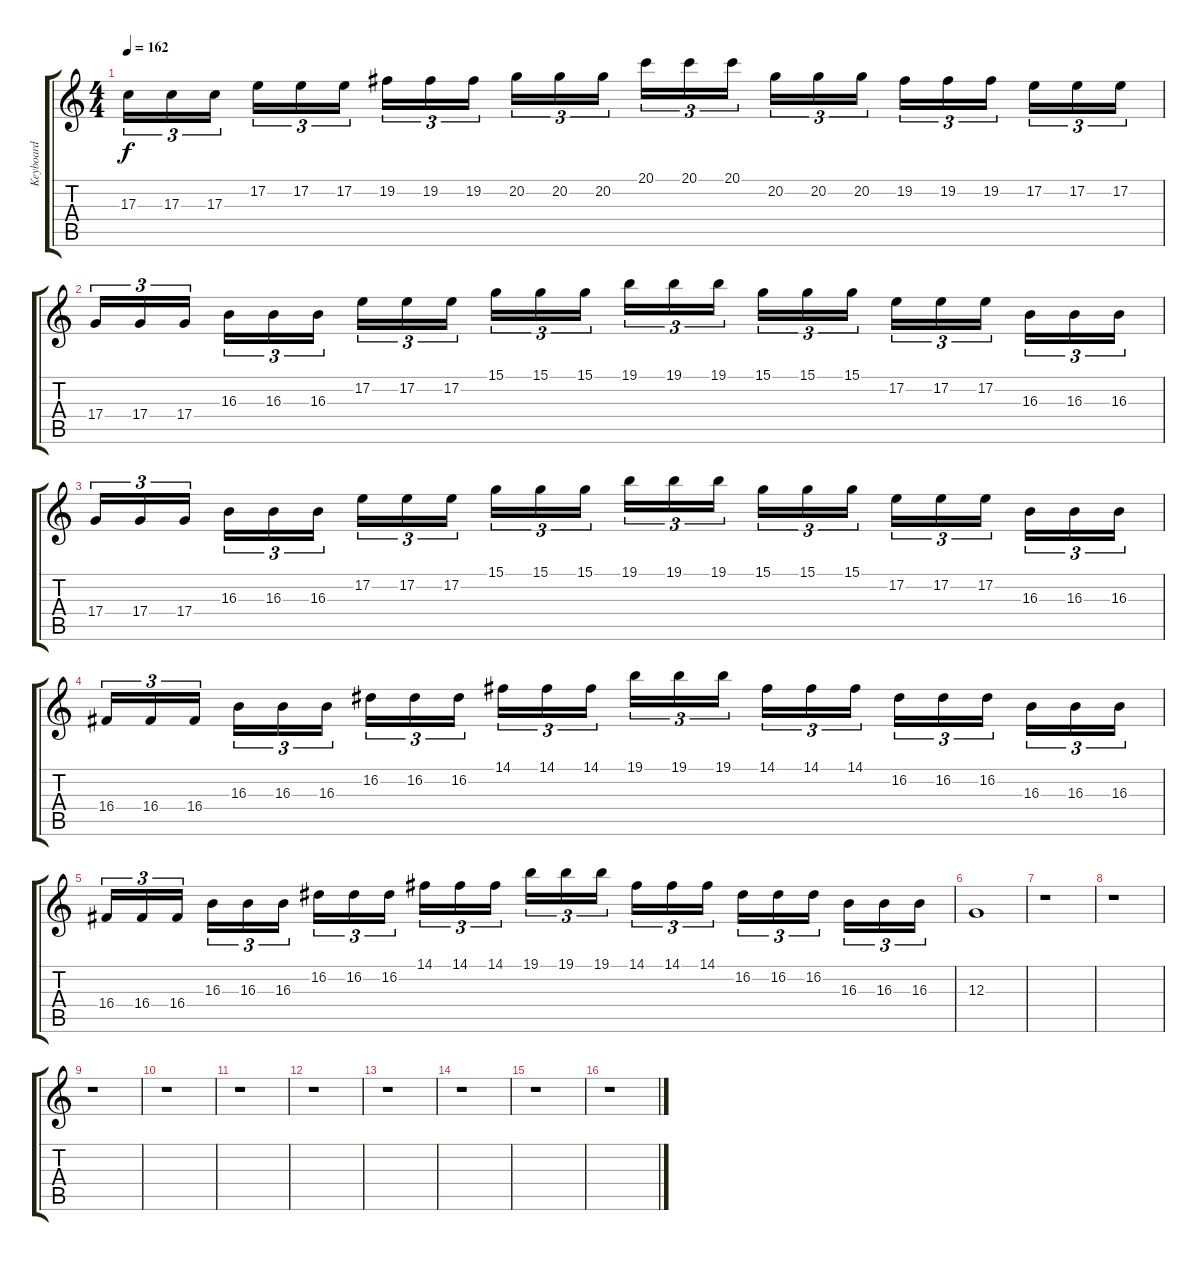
\track ("Keyboard" "Keyboard") {instrument vibraphone}
\staff {score tabs}
\tuning (E4 B3 G3 D3 A2 E2) {hide}
\ts (4 4)
\tempo 162
\clef g2
\ks c
17.3.16{tu (3 2) dy f} 17.3.16{tu (3 2)} 17.3.16{tu (3 2)} 17.2.16{tu (3 2)} 17.2.16{tu (3 2)} 17.2.16{tu (3 2)} 19.2.16{tu (3 2)} 19.2.16{tu (3 2)} 19.2.16{tu (3 2)} 20.2.16{tu (3 2)} 20.2.16{tu (3 2)} 20.2.16{tu (3 2)} 20.1.16{tu (3 2)} 20.1.16{tu (3 2)} 20.1.16{tu (3 2)} 20.2.16{tu (3 2)} 20.2.16{tu (3 2)} 20.2.16{tu (3 2)} 19.2.16{tu (3 2)} 19.2.16{tu (3 2)} 19.2.16{tu (3 2)} 17.2.16{tu (3 2)} 17.2.16{tu (3 2)} 17.2.16{tu (3 2)} |
17.4.16{tu (3 2)} 17.4.16{tu (3 2)} 17.4.16{tu (3 2)} 16.3.16{tu (3 2)} 16.3.16{tu (3 2)} 16.3.16{tu (3 2)} 17.2.16{tu (3 2)} 17.2.16{tu (3 2)} 17.2.16{tu (3 2)} 15.1.16{tu (3 2)} 15.1.16{tu (3 2)} 15.1.16{tu (3 2)} 19.1.16{tu (3 2)} 19.1.16{tu (3 2)} 19.1.16{tu (3 2)} 15.1.16{tu (3 2)} 15.1.16{tu (3 2)} 15.1.16{tu (3 2)} 17.2.16{tu (3 2)} 17.2.16{tu (3 2)} 17.2.16{tu (3 2)} 16.3.16{tu (3 2)} 16.3.16{tu (3 2)} 16.3.16{tu (3 2)} |
17.4.16{tu (3 2)} 17.4.16{tu (3 2)} 17.4.16{tu (3 2)} 16.3.16{tu (3 2)} 16.3.16{tu (3 2)} 16.3.16{tu (3 2)} 17.2.16{tu (3 2)} 17.2.16{tu (3 2)} 17.2.16{tu (3 2)} 15.1.16{tu (3 2)} 15.1.16{tu (3 2)} 15.1.16{tu (3 2)} 19.1.16{tu (3 2)} 19.1.16{tu (3 2)} 19.1.16{tu (3 2)} 15.1.16{tu (3 2)} 15.1.16{tu (3 2)} 15.1.16{tu (3 2)} 17.2.16{tu (3 2)} 17.2.16{tu (3 2)} 17.2.16{tu (3 2)} 16.3.16{tu (3 2)} 16.3.16{tu (3 2)} 16.3.16{tu (3 2)} |
16.4.16{tu (3 2)} 16.4.16{tu (3 2)} 16.4.16{tu (3 2)} 16.3.16{tu (3 2)} 16.3.16{tu (3 2)} 16.3.16{tu (3 2)} 16.2.16{tu (3 2)} 16.2.16{tu (3 2)} 16.2.16{tu (3 2)} 14.1.16{tu (3 2)} 14.1.16{tu (3 2)} 14.1.16{tu (3 2)} 19.1.16{tu (3 2)} 19.1.16{tu (3 2)} 19.1.16{tu (3 2)} 14.1.16{tu (3 2)} 14.1.16{tu (3 2)} 14.1.16{tu (3 2)} 16.2.16{tu (3 2)} 16.2.16{tu (3 2)} 16.2.16{tu (3 2)} 16.3.16{tu (3 2)} 16.3.16{tu (3 2)} 16.3.16{tu (3 2)} |
16.4.16{tu (3 2)} 16.4.16{tu (3 2)} 16.4.16{tu (3 2)} 16.3.16{tu (3 2)} 16.3.16{tu (3 2)} 16.3.16{tu (3 2)} 16.2.16{tu (3 2)} 16.2.16{tu (3 2)} 16.2.16{tu (3 2)} 14.1.16{tu (3 2)} 14.1.16{tu (3 2)} 14.1.16{tu (3 2)} 19.1.16{tu (3 2)} 19.1.16{tu (3 2)} 19.1.16{tu (3 2)} 14.1.16{tu (3 2)} 14.1.16{tu (3 2)} 14.1.16{tu (3 2)} 16.2.16{tu (3 2)} 16.2.16{tu (3 2)} 16.2.16{tu (3 2)} 16.3.16{tu (3 2)} 16.3.16{tu (3 2)} 16.3.16{tu (3 2)} |
\section ("" "")
12.3.1 |
r.1 |
r.1 |
r.1 |
r.1 |
r.1 |
r.1 |
r.1 |
\section ("" "")
r.1 |
r.1 |
r.1
